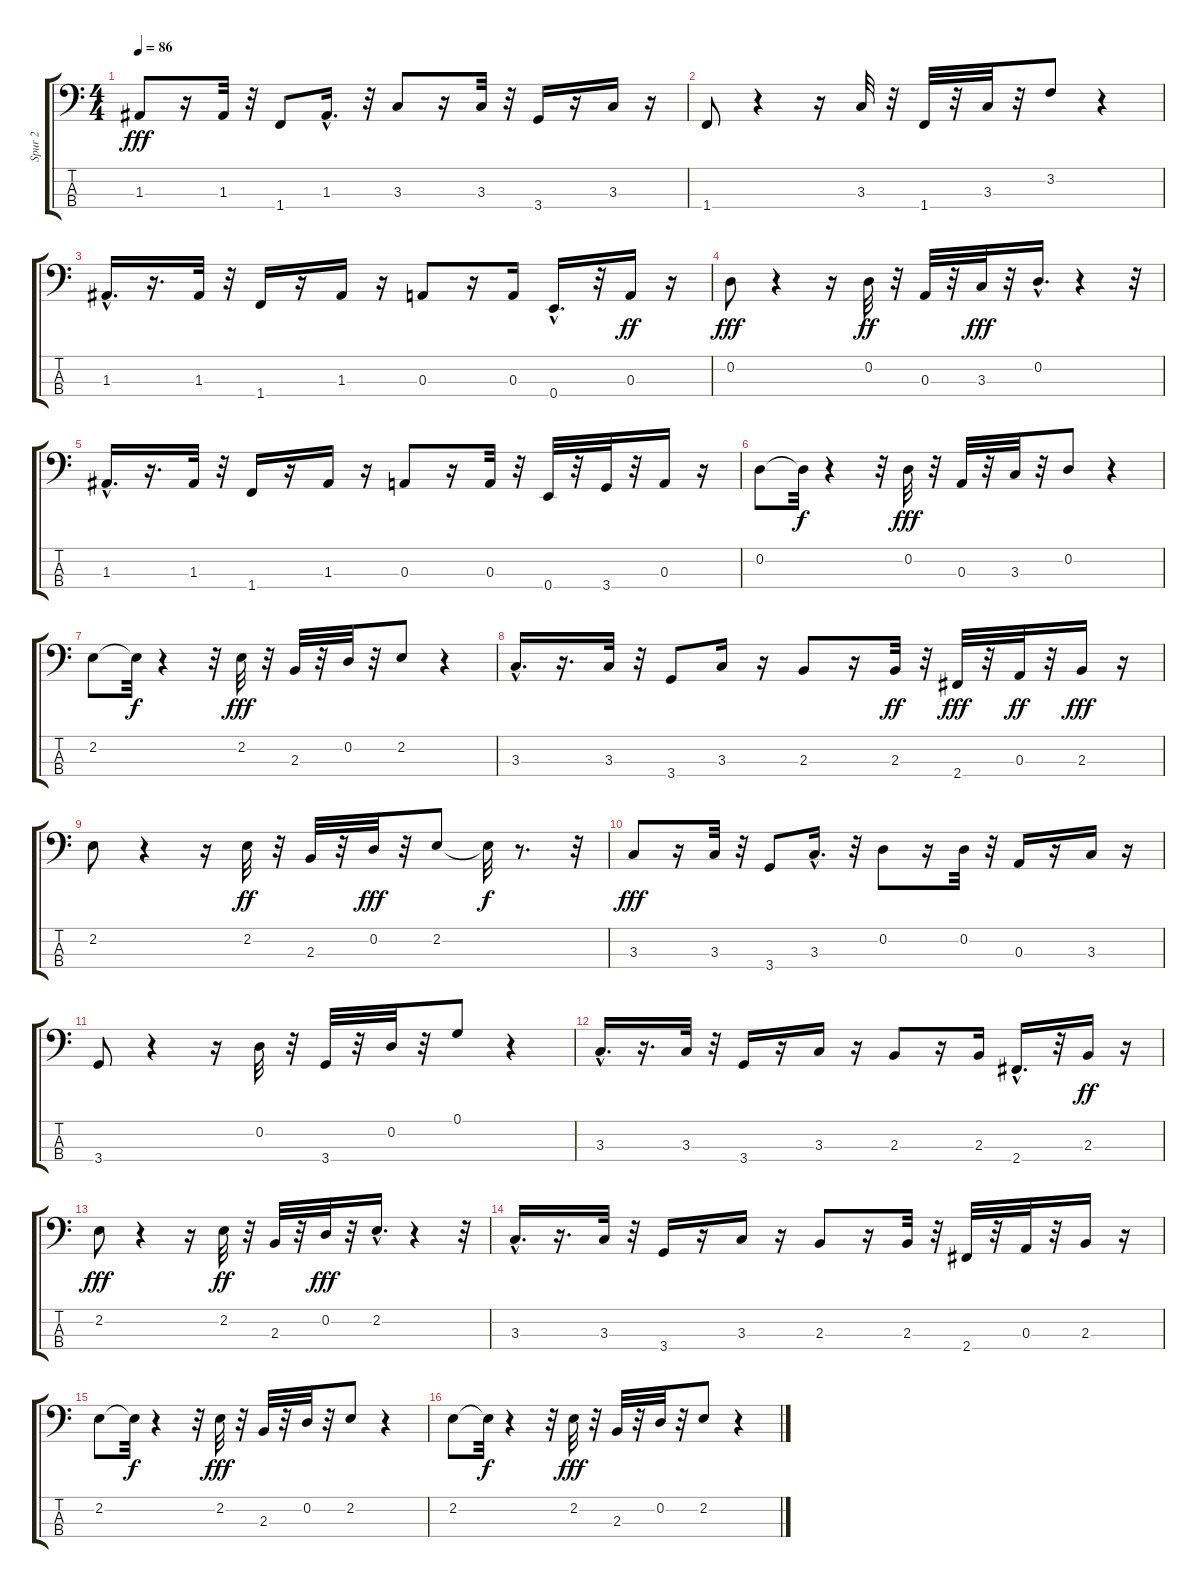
\track ("Spur 2" "Spur 2") {instrument electricbassfinger}
\staff {score tabs}
\tuning (G2 D2 A1 E1) {hide}
\ts (4 4)
\tempo 86
\clef f4
\ks c
1.3.8{dy fff} r.16 1.3.32 r.32 1.4.8 1.3{hac}.16{d} r.32 3.3.8 r.16 3.3.32 r.32 3.4.16 r.16 3.3.16 r.16 |
1.4.8 r.4 r.16 3.3.32 r.32 1.4.32 r.32 3.3.32 r.32 3.2.8 r.4 |
1.3{hac}.16{d} r.16{d} 1.3.32 r.32 1.4.16 r.16 1.3.16 r.16 0.3.8 r.16 0.3.16 0.4{hac}.16{d} r.32 0.3.16{dy ff} r.16 |
0.2.8{dy fff} r.4 r.16 0.2.32{dy ff} r.32 0.3.32 r.32 3.3.32{dy fff} r.32 0.2{hac}.16{d} r.4 r.32 |
1.3{hac}.16{d} r.16{d} 1.3.32 r.32 1.4.16 r.16 1.3.16 r.16 0.3.8 r.16 0.3.32 r.32 0.4.32 r.32 3.4.32 r.32 0.3.16 r.16 |
0.2.8 0.2{t}.32{dy f} r.4 r.32 0.2.32{dy fff} r.32 0.3.32 r.32 3.3.32 r.32 0.2.8 r.4 |
2.2.8 2.2{t}.32{dy f} r.4 r.32 2.2.32{dy fff} r.32 2.3.32 r.32 0.2.32 r.32 2.2.8 r.4 |
3.3{hac}.16{d} r.16{d} 3.3.32 r.32 3.4.8 3.3.16 r.16 2.3.8 r.16 2.3.32{dy ff} r.32 2.4.32{dy fff} r.32 0.3.32{dy ff} r.32 2.3.16{dy fff} r.16 |
2.2.8 r.4 r.16 2.2.32{dy ff} r.32 2.3.32 r.32 0.2.32{dy fff} r.32 2.2.8 2.2{t}.32{dy f} r.8{d} r.32 |
3.3.8{dy fff} r.16 3.3.32 r.32 3.4.8 3.3{hac}.16{d} r.32 0.2.8 r.16 0.2.32 r.32 0.3.16 r.16 3.3.16 r.16 |
3.4.8 r.4 r.16 0.2.32 r.32 3.4.32 r.32 0.2.32 r.32 0.1.8 r.4 |
3.3{hac}.16{d} r.16{d} 3.3.32 r.32 3.4.16 r.16 3.3.16 r.16 2.3.8 r.16 2.3.16 2.4{hac}.16{d} r.32 2.3.16{dy ff} r.16 |
2.2.8{dy fff} r.4 r.16 2.2.32{dy ff} r.32 2.3.32 r.32 0.2.32{dy fff} r.32 2.2{hac}.16{d} r.4 r.32 |
3.3{hac}.16{d} r.16{d} 3.3.32 r.32 3.4.16 r.16 3.3.16 r.16 2.3.8 r.16 2.3.32 r.32 2.4.32 r.32 0.3.32 r.32 2.3.16 r.16 |
2.2.8 2.2{t}.32{dy f} r.4 r.32 2.2.32{dy fff} r.32 2.3.32 r.32 0.2.32 r.32 2.2.8 r.4 |
2.2.8 2.2{t}.32{dy f} r.4 r.32 2.2.32{dy fff} r.32 2.3.32 r.32 0.2.32 r.32 2.2.8 r.4
